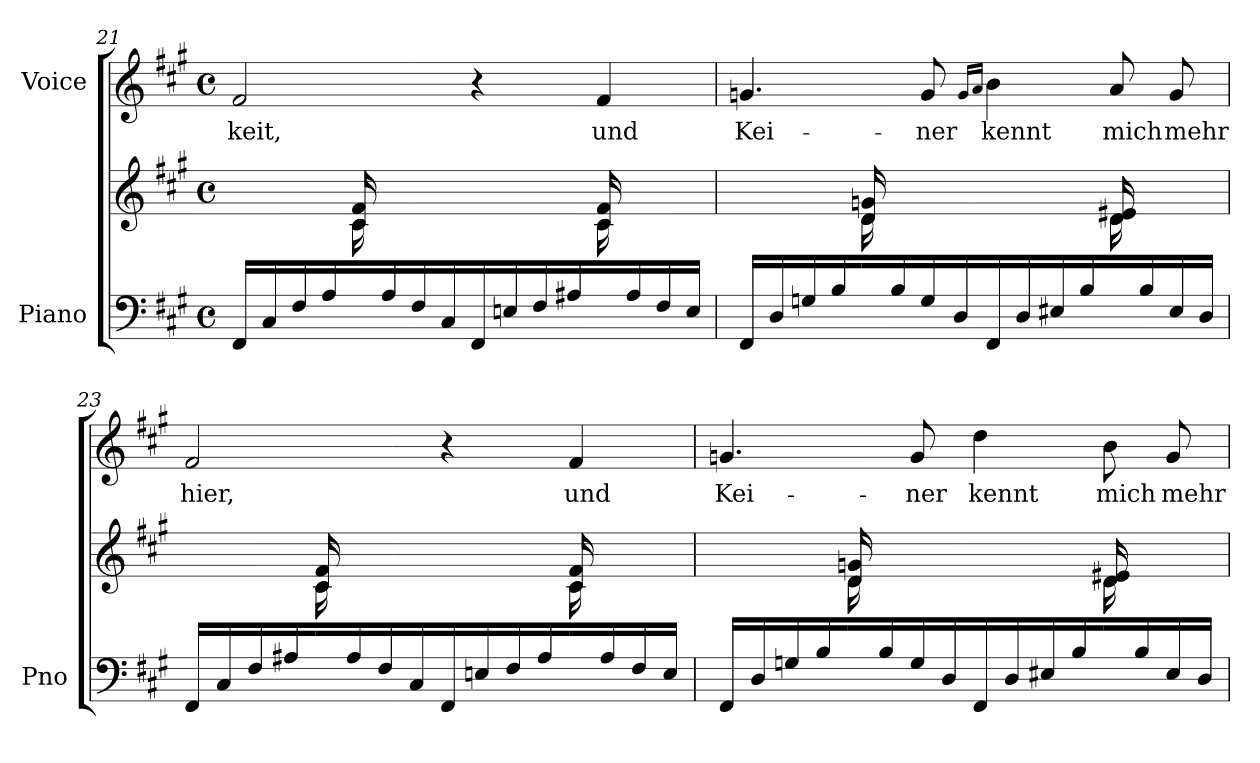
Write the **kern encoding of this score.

**kern	**kern	**kern	**text
*part2	*part2	*part1	*part1
*staff3	*staff2	*staff1	*staff1
*I"Piano	*	*I"Voice	*
*I'Pno	*	*	*
!!LO:PB:g=z
*clefF4	*clefG2	*clefG2	*
*k[f#c#g#]	*k[f#c#g#]	*k[f#c#g#]	*
*M4/4	*M4/4	*M4/4	*
*met(c)	*met(c)	*met(c)	*
=21	=21	=21	=21
*^	*^	*	*
!	!	!	!	!	!LO:LY:b
16FF#/LL	2ryy	4ryy	4ryy	2f#/	-keit,
16C#/	.	.	.	.	.
16F#/	.	.	.	.	.
16A/JJ	.	.	.	.	.
16ryy	.	16c#/ 16f#/	(16c#\LL	.	.
16A/	.	16ryy	4..ryy	.	.
16F#/	.	8ryy	.	.	.
16C#/JJ)	.	.	.	.	.
16FF#/LL	2ryy	4ryy	.	4r	.
16En/	.	.	.	.	.
16F#/	.	.	.	.	.
16A#X/JJ	.	.	.	.	.
!	!	!	!	!	!LO:LY:b
16ryy	.	16c#/ 16f#/	(16c#\LL	4f#/	und
16A#/	.	16ryy	8.ryy	.	.
16F#/	.	8ryy	.	.	.
16E/JJ)	.	.	.	.	.
!!LO:LB:g=z
=22	=22	=22	=22	=22	=22
!	!	!	!	!	!LO:LY:b
16FF#/LL	2ryy	4ryy	4ryy	4.gn/	Kei-
16D/	.	.	.	.	.
16Gn/	.	.	.	.	.
16B/JJ	.	.	.	.	.
16ryy	.	16d/ 16gn/	(16d\LL	.	.
16B/	.	16ryy	4..ryy	.	.
!	!	!	!	!	!LO:LY:b
16G/	.	8ryy	.	8g/	-ner
16D/JJ)	.	.	.	.	.
.	.	.	.	16qg/LL	.
.	.	.	.	16qa/JJ	.
!	!	!	!	!	!LO:LY:b
16FF#/LL	2ryy	4ryy	.	4b\	kennt
16D/	.	.	.	.	.
16E#X/	.	.	.	.	.
16B/JJ	.	.	.	.	.
!	!	!	!	!	!LO:LY:b
16ryy	.	16d/ 16e#X/	(16d\LL	8a/	mich
16B/	.	16ryy	8.ryy	.	.
!	!	!	!	!	!LO:LY:b
16E#/	.	8ryy	.	8g/	mehr
16D/JJ)	.	.	.	.	.
=23	=23	=23	=23	=23	=23
!	!	!	!	!	!LO:LY:b
16FF#/LL	2ryy	4ryy	4ryy	2f#/	hier,
16C#/	.	.	.	.	.
16F#/	.	.	.	.	.
16A#X/JJ	.	.	.	.	.
16ryy	.	16c#/ 16f#/	(16c#\LL	.	.
16A#/	.	16ryy	4..ryy	.	.
16F#/	.	8ryy	.	.	.
16C#/JJ)	.	.	.	.	.
16FF#/LL	2ryy	4ryy	.	4r	.
16En/	.	.	.	.	.
16F#/	.	.	.	.	.
16A#/JJ	.	.	.	.	.
!	!	!	!	!	!LO:LY:b
16ryy	.	16c#/ 16f#/	(16c#\LL	4f#/	und
16A#/	.	16ryy	8.ryy	.	.
16F#/	.	8ryy	.	.	.
16E/JJ)	.	.	.	.	.
!!LO:LB:g=z
=24	=24	=24	=24	=24	=24
!	!	!	!	!	!LO:LY:b
16FF#/LL	2ryy	4ryy	4ryy	4.gn/	Kei-
16D/	.	.	.	.	.
16Gn/	.	.	.	.	.
16B/JJ	.	.	.	.	.
16ryy	.	16d/ 16gn/	((16d\LL	.	.
16B/	.	16ryy	4..ryy	.	.
!	!	!	!	!	!LO:LY:b
16G/	.	8ryy	.	8g/	-ner
16D/JJ))	.	.	.	.	.
!	!	!	!	!	!LO:LY:b
16FF#/LL	2ryy	4ryy	.	4dd\	kennt
16D/	.	.	.	.	.
16E#X/	.	.	.	.	.
16B/JJ	.	.	.	.	.
!	!	!	!	!	!LO:LY:b
16ryy	.	16d/ 16e#X/	((16d\LL	8b\	mich
16B/	.	16ryy	8.ryy	.	.
!	!	!	!	!	!LO:LY:b
16E#/	.	8ryy	.	8g/	mehr
16D/JJ))	.	.	.	.	.
*v	*v	*	*	*	*
*	*v	*v	*	*
=	=	=	=
*-	*-	*-	*-
